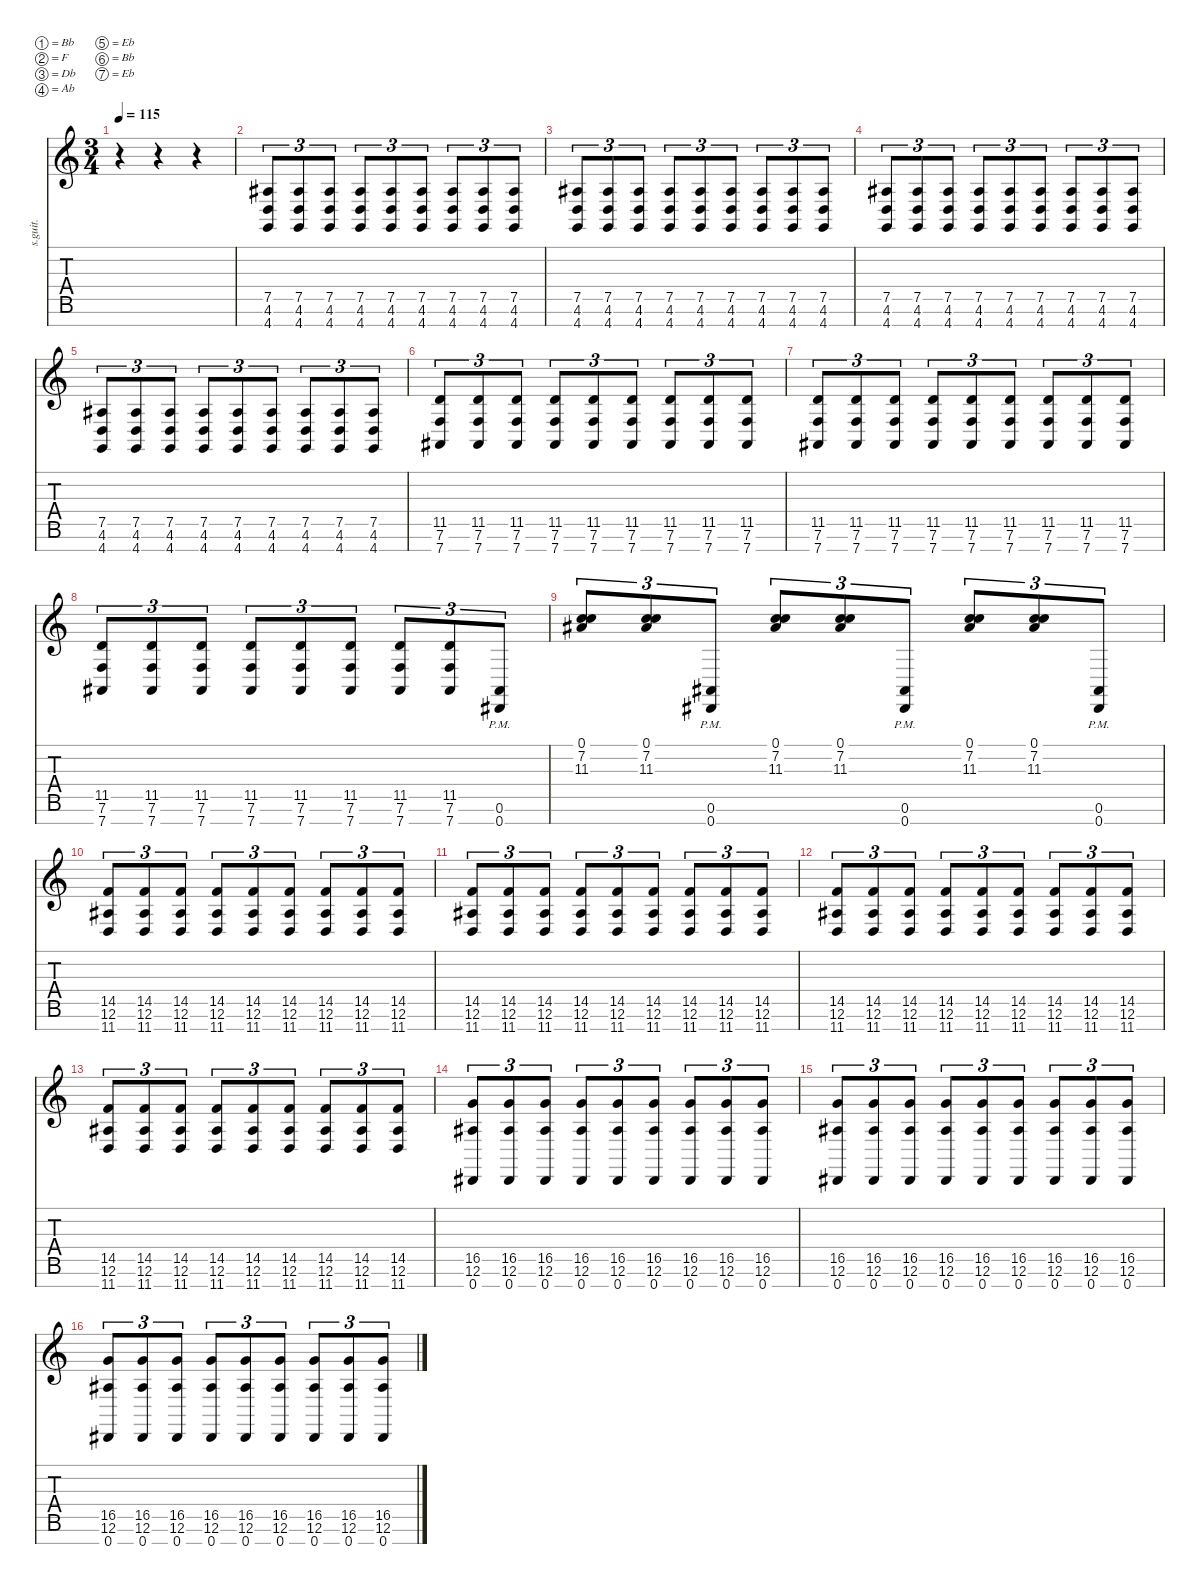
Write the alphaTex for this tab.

\defaultSystemsLayout 4
\hideDynamics
\bracketExtendMode nobrackets
\track ("Guitar" "s.guit.") {instrument distortionguitar}
\staff {score tabs}
\tuning (Bb3 F3 Db3 Ab2 Eb2 Bb1 Eb1)
\ts (3 4)
\tempo 115
\clef g2
\ks c
r.4{dy f} r.4 r.4 |
(4.7 4.6 7.5{acc #}).8{tu (3 2)} (4.7 4.6 7.5{acc #}).8{tu (3 2)} (4.7 4.6 7.5{acc #}).8{tu (3 2)} (4.7 4.6 7.5{acc #}).8{tu (3 2)} (4.7 4.6 7.5{acc #}).8{tu (3 2)} (4.7 4.6 7.5{acc #}).8{tu (3 2)} (4.7 4.6 7.5{acc #}).8{tu (3 2)} (4.7 4.6 7.5{acc #}).8{tu (3 2)} (4.7 4.6 7.5{acc #}).8{tu (3 2)} |
(4.7 4.6 7.5{acc #}).8{tu (3 2)} (4.7 4.6 7.5{acc #}).8{tu (3 2)} (4.7 4.6 7.5{acc #}).8{tu (3 2)} (4.7 4.6 7.5{acc #}).8{tu (3 2)} (4.7 4.6 7.5{acc #}).8{tu (3 2)} (4.7 4.6 7.5{acc #}).8{tu (3 2)} (4.7 4.6 7.5{acc #}).8{tu (3 2)} (4.7 4.6 7.5{acc #}).8{tu (3 2)} (4.7 4.6 7.5{acc #}).8{tu (3 2)} |
(4.7 4.6 7.5{acc #}).8{tu (3 2)} (4.7 4.6 7.5{acc #}).8{tu (3 2)} (4.7 4.6 7.5{acc #}).8{tu (3 2)} (4.7 4.6 7.5{acc #}).8{tu (3 2)} (4.7 4.6 7.5{acc #}).8{tu (3 2)} (4.7 4.6 7.5{acc #}).8{tu (3 2)} (4.7 4.6 7.5{acc #}).8{tu (3 2)} (4.7 4.6 7.5{acc #}).8{tu (3 2)} (4.7 4.6 7.5{acc #}).8{tu (3 2)} |
(4.7 4.6 7.5{acc #}).8{tu (3 2)} (4.7 4.6 7.5{acc #}).8{tu (3 2)} (4.7 4.6 7.5{acc #}).8{tu (3 2)} (4.7 4.6 7.5{acc #}).8{tu (3 2)} (4.7 4.6 7.5{acc #}).8{tu (3 2)} (4.7 4.6 7.5{acc #}).8{tu (3 2)} (4.7 4.6 7.5{acc #}).8{tu (3 2)} (4.7 4.6 7.5{acc #}).8{tu (3 2)} (4.7 4.6 7.5{acc #}).8{tu (3 2)} |
(7.7{acc #} 7.6 11.5).8{tu (3 2)} (7.7{acc #} 7.6 11.5).8{tu (3 2)} (7.7{acc #} 7.6 11.5).8{tu (3 2)} (7.7{acc #} 7.6 11.5).8{tu (3 2)} (7.7{acc #} 7.6 11.5).8{tu (3 2)} (7.7{acc #} 7.6 11.5).8{tu (3 2)} (7.7{acc #} 7.6 11.5).8{tu (3 2)} (7.7{acc #} 7.6 11.5).8{tu (3 2)} (7.7{acc #} 7.6 11.5).8{tu (3 2)} |
(7.7{acc #} 7.6 11.5).8{tu (3 2)} (7.7{acc #} 7.6 11.5).8{tu (3 2)} (7.7{acc #} 7.6 11.5).8{tu (3 2)} (7.7{acc #} 7.6 11.5).8{tu (3 2)} (7.7{acc #} 7.6 11.5).8{tu (3 2)} (7.7{acc #} 7.6 11.5).8{tu (3 2)} (7.7{acc #} 7.6 11.5).8{tu (3 2)} (7.7{acc #} 7.6 11.5).8{tu (3 2)} (7.7{acc #} 7.6 11.5).8{tu (3 2)} |
(7.7{acc #} 7.6 11.5).8{tu (3 2)} (7.7{acc #} 7.6 11.5).8{tu (3 2)} (7.7{acc #} 7.6 11.5).8{tu (3 2)} (7.7{acc #} 7.6 11.5).8{tu (3 2)} (7.7{acc #} 7.6 11.5).8{tu (3 2)} (7.7{acc #} 7.6 11.5).8{tu (3 2)} (7.7{acc #} 7.6 11.5).8{tu (3 2)} (7.7{acc #} 7.6 11.5).8{tu (3 2)} (0.7{pm acc #} 0.6{pm acc #}).8{tu (3 2)} |
(11.3 7.2 0.1{acc #}).8{tu (3 2)} (7.2 11.3 0.1{acc #}).8{tu (3 2)} (0.7{pm acc #} 0.6{pm acc #}).8{tu (3 2)} (11.3 7.2 0.1{acc #}).8{tu (3 2)} (11.3 7.2 0.1{acc #}).8{tu (3 2)} (0.6{pm acc #} 0.7{pm acc #}).8{tu (3 2)} (11.3 7.2 0.1{acc #}).8{tu (3 2)} (11.3 7.2 0.1{acc #}).8{tu (3 2)} (0.7{pm acc #} 0.6{pm acc #}).8{tu (3 2)} |
(12.6{acc #} 14.5 11.7).8{tu (3 2)} (12.6{acc #} 14.5 11.7).8{tu (3 2)} (12.6{acc #} 14.5 11.7).8{tu (3 2)} (12.6{acc #} 14.5 11.7).8{tu (3 2)} (12.6{acc #} 14.5 11.7).8{tu (3 2)} (12.6{acc #} 14.5 11.7).8{tu (3 2)} (12.6{acc #} 14.5 11.7).8{tu (3 2)} (12.6{acc #} 14.5 11.7).8{tu (3 2)} (12.6{acc #} 14.5 11.7).8{tu (3 2)} |
(12.6{acc #} 14.5 11.7).8{tu (3 2)} (12.6{acc #} 14.5 11.7).8{tu (3 2)} (12.6{acc #} 14.5 11.7).8{tu (3 2)} (12.6{acc #} 14.5 11.7).8{tu (3 2)} (12.6{acc #} 14.5 11.7).8{tu (3 2)} (12.6{acc #} 14.5 11.7).8{tu (3 2)} (12.6{acc #} 14.5 11.7).8{tu (3 2)} (12.6{acc #} 14.5 11.7).8{tu (3 2)} (12.6{acc #} 14.5 11.7).8{tu (3 2)} |
(12.6{acc #} 14.5 11.7).8{tu (3 2)} (12.6{acc #} 14.5 11.7).8{tu (3 2)} (12.6{acc #} 14.5 11.7).8{tu (3 2)} (12.6{acc #} 14.5 11.7).8{tu (3 2)} (12.6{acc #} 14.5 11.7).8{tu (3 2)} (12.6{acc #} 14.5 11.7).8{tu (3 2)} (12.6{acc #} 14.5 11.7).8{tu (3 2)} (12.6{acc #} 14.5 11.7).8{tu (3 2)} (12.6{acc #} 14.5 11.7).8{tu (3 2)} |
(12.6{acc #} 14.5 11.7).8{tu (3 2)} (12.6{acc #} 14.5 11.7).8{tu (3 2)} (12.6{acc #} 14.5 11.7).8{tu (3 2)} (12.6{acc #} 14.5 11.7).8{tu (3 2)} (12.6{acc #} 14.5 11.7).8{tu (3 2)} (12.6{acc #} 14.5 11.7).8{tu (3 2)} (12.6{acc #} 14.5 11.7).8{tu (3 2)} (12.6{acc #} 14.5 11.7).8{tu (3 2)} (12.6{acc #} 14.5 11.7).8{tu (3 2)} |
(0.7{acc #} 12.6{acc #} 16.5).8{tu (3 2)} (0.7{acc #} 12.6{acc #} 16.5).8{tu (3 2)} (0.7{acc #} 12.6{acc #} 16.5).8{tu (3 2)} (0.7{acc #} 12.6{acc #} 16.5).8{tu (3 2)} (0.7{acc #} 12.6{acc #} 16.5).8{tu (3 2)} (0.7{acc #} 12.6{acc #} 16.5).8{tu (3 2)} (0.7{acc #} 12.6{acc #} 16.5).8{tu (3 2)} (0.7{acc #} 12.6{acc #} 16.5).8{tu (3 2)} (0.7{acc #} 12.6{acc #} 16.5).8{tu (3 2)} |
(0.7{acc #} 12.6{acc #} 16.5).8{tu (3 2)} (0.7{acc #} 12.6{acc #} 16.5).8{tu (3 2)} (0.7{acc #} 12.6{acc #} 16.5).8{tu (3 2)} (0.7{acc #} 12.6{acc #} 16.5).8{tu (3 2)} (0.7{acc #} 12.6{acc #} 16.5).8{tu (3 2)} (0.7{acc #} 12.6{acc #} 16.5).8{tu (3 2)} (0.7{acc #} 12.6{acc #} 16.5).8{tu (3 2)} (0.7{acc #} 12.6{acc #} 16.5).8{tu (3 2)} (0.7{acc #} 12.6{acc #} 16.5).8{tu (3 2)} |
(0.7{acc #} 12.6{acc #} 16.5).8{tu (3 2)} (0.7{acc #} 12.6{acc #} 16.5).8{tu (3 2)} (0.7{acc #} 12.6{acc #} 16.5).8{tu (3 2)} (0.7{acc #} 12.6{acc #} 16.5).8{tu (3 2)} (0.7{acc #} 12.6{acc #} 16.5).8{tu (3 2)} (0.7{acc #} 12.6{acc #} 16.5).8{tu (3 2)} (0.7{acc #} 12.6{acc #} 16.5).8{tu (3 2)} (0.7{acc #} 12.6{acc #} 16.5).8{tu (3 2)} (0.7{acc #} 12.6{acc #} 16.5).8{tu (3 2)}
